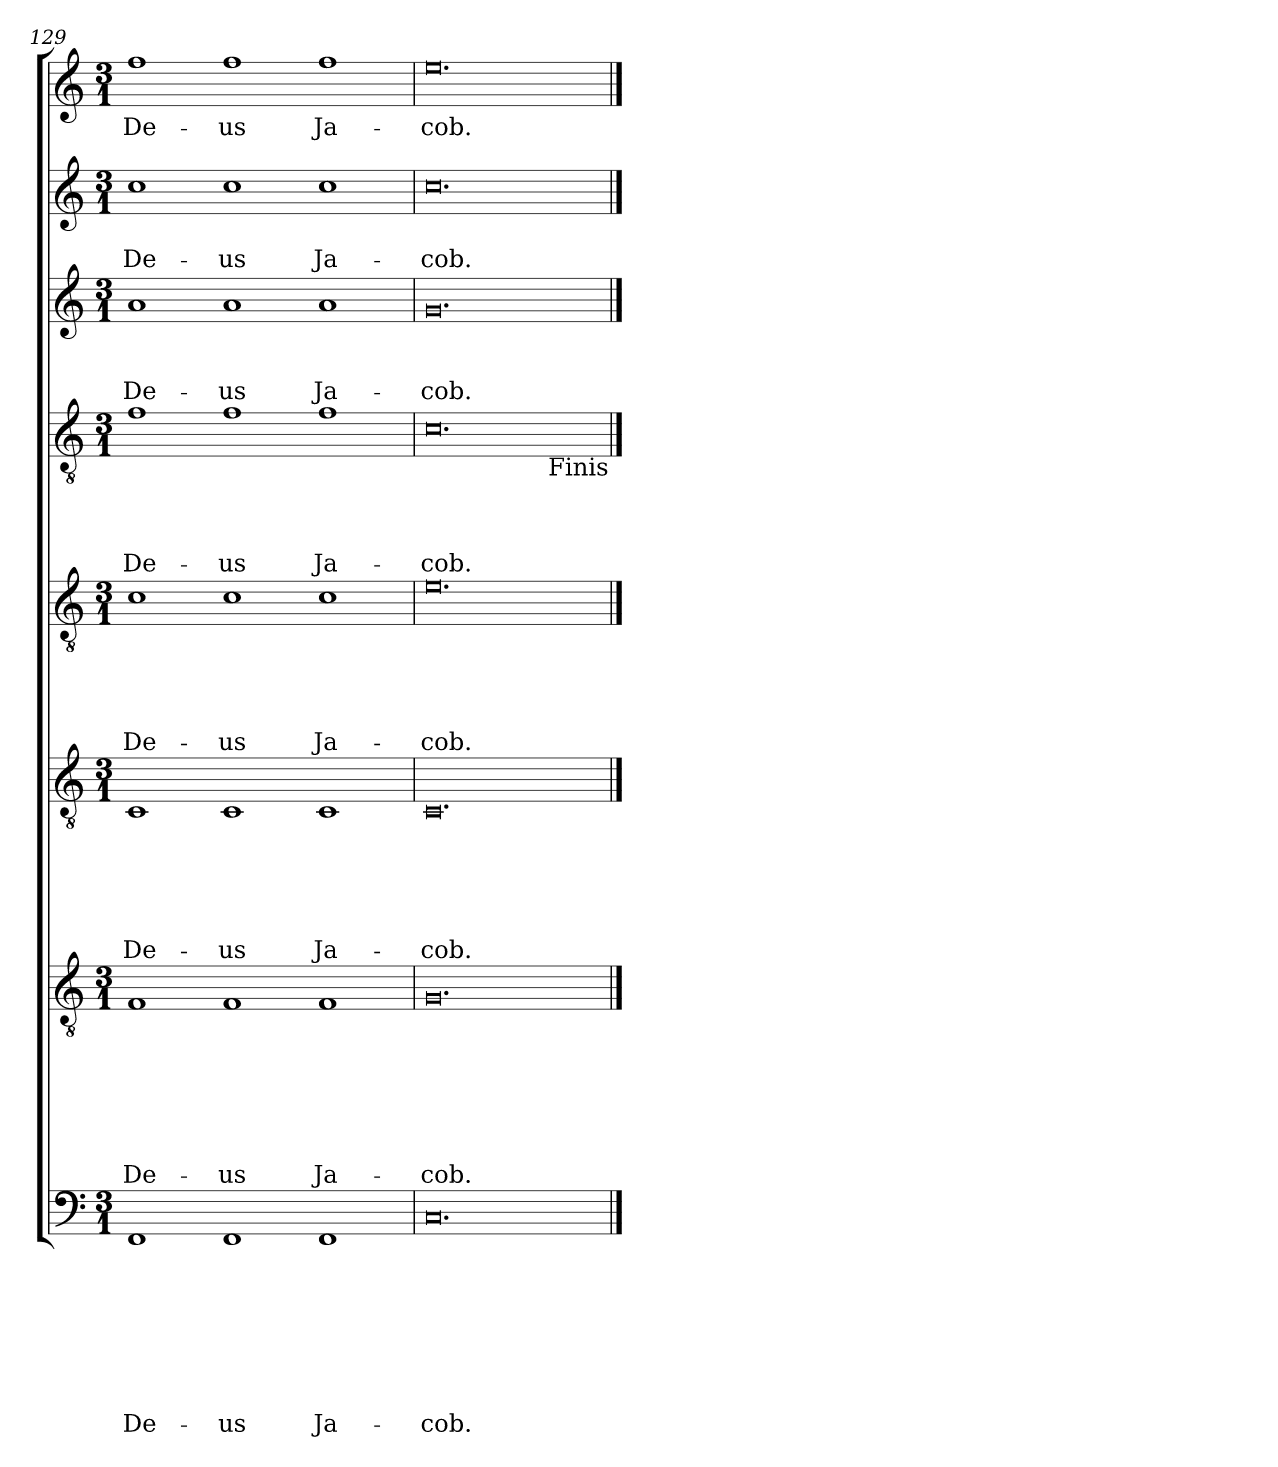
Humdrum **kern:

**kern	**text	**text	**text	**text	**text	**text	**text	**text	**kern	**text	**text	**text	**text	**text	**text	**text	**kern	**text	**text	**text	**text	**text	**text	**kern	**text	**text	**text	**text	**text	**kern	**text	**text	**text	**text	**kern	**text	**text	**text	**kern	**text	**text	**kern	**text
*part8	*part8	*part8	*part8	*part8	*part8	*part8	*part8	*part8	*part7	*part7	*part7	*part7	*part7	*part7	*part7	*part7	*part6	*part6	*part6	*part6	*part6	*part6	*part6	*part5	*part5	*part5	*part5	*part5	*part5	*part4	*part4	*part4	*part4	*part4	*part3	*part3	*part3	*part3	*part2	*part2	*part2	*part1	*part1
*staff8	*staff8	*staff8	*staff8	*staff8	*staff8	*staff8	*staff8	*staff8	*staff7	*staff7	*staff7	*staff7	*staff7	*staff7	*staff7	*staff7	*staff6	*staff6	*staff6	*staff6	*staff6	*staff6	*staff6	*staff5	*staff5	*staff5	*staff5	*staff5	*staff5	*staff4	*staff4	*staff4	*staff4	*staff4	*staff3	*staff3	*staff3	*staff3	*staff2	*staff2	*staff2	*staff1	*staff1
*clefF4	*	*	*	*	*	*	*	*	*clefGv2	*	*	*	*	*	*	*	*clefGv2	*	*	*	*	*	*	*clefGv2	*	*	*	*	*	*clefGv2	*	*	*	*	*clefG2	*	*	*	*clefG2	*	*	*clefG2	*
*k[]	*	*	*	*	*	*	*	*	*k[]	*	*	*	*	*	*	*	*k[]	*	*	*	*	*	*	*k[]	*	*	*	*	*	*k[]	*	*	*	*	*k[]	*	*	*	*k[]	*	*	*k[]	*
*C:	*	*	*	*	*	*	*	*	*C:	*	*	*	*	*	*	*	*C:	*	*	*	*	*	*	*C:	*	*	*	*	*	*C:	*	*	*	*	*C:	*	*	*	*C:	*	*	*C:	*
*M3/1	*	*	*	*	*	*	*	*	*M3/1	*	*	*	*	*	*	*	*M3/1	*	*	*	*	*	*	*M3/1	*	*	*	*	*	*M3/1	*	*	*	*	*M3/1	*	*	*	*M3/1	*	*	*M3/1	*
=129	=129	=129	=129	=129	=129	=129	=129	=129	=129	=129	=129	=129	=129	=129	=129	=129	=129	=129	=129	=129	=129	=129	=129	=129	=129	=129	=129	=129	=129	=129	=129	=129	=129	=129	=129	=129	=129	=129	=129	=129	=129	=129	=129
!	!	!	!	!	!	!	!	!LO:LY:b	!	!	!	!	!	!	!	!LO:LY:b	!	!	!	!	!	!	!LO:LY:b	!	!	!	!	!	!LO:LY:b	!	!	!	!	!LO:LY:b	!	!	!	!LO:LY:b	!	!	!LO:LY:b	!	!LO:LY:b
1FF	.	.	.	.	.	.	.	De-	1F	.	.	.	.	.	.	De-	1C	.	.	.	.	.	De-	1c	.	.	.	.	De-	1f	.	.	.	De-	1a	.	.	De-	1cc	.	De-	1ff	De-
!	!	!	!	!	!	!	!	!LO:LY:b	!	!	!	!	!	!	!	!LO:LY:b	!	!	!	!	!	!	!LO:LY:b	!	!	!	!	!	!LO:LY:b	!	!	!	!	!LO:LY:b	!	!	!	!LO:LY:b	!	!	!LO:LY:b	!	!LO:LY:b
1FF	.	.	.	.	.	.	.	-us	1F	.	.	.	.	.	.	-us	1C	.	.	.	.	.	-us	1c	.	.	.	.	-us	1f	.	.	.	-us	1a	.	.	-us	1cc	.	-us	1ff	-us
!	!	!	!	!	!	!	!	!LO:LY:b	!	!	!	!	!	!	!	!LO:LY:b	!	!	!	!	!	!	!LO:LY:b	!	!	!	!	!	!LO:LY:b	!	!	!	!	!LO:LY:b	!	!	!	!LO:LY:b	!	!	!LO:LY:b	!	!LO:LY:b
1FF	.	.	.	.	.	.	.	Ja-	1F	.	.	.	.	.	.	Ja-	1C	.	.	.	.	.	Ja-	1c	.	.	.	.	Ja-	1f	.	.	.	Ja-	1a	.	.	Ja-	1cc	.	Ja-	1ff	Ja-
=130	=130	=130	=130	=130	=130	=130	=130	=130	=130	=130	=130	=130	=130	=130	=130	=130	=130	=130	=130	=130	=130	=130	=130	=130	=130	=130	=130	=130	=130	=130	=130	=130	=130	=130	=130	=130	=130	=130	=130	=130	=130	=130	=130
!	!	!	!	!	!	!	!	!LO:LY:b	!	!	!	!	!	!	!	!LO:LY:b	!	!	!	!	!	!	!LO:LY:b	!	!	!	!	!	!LO:LY:b	!	!	!	!	!LO:LY:b	!	!	!	!LO:LY:b	!	!	!LO:LY:b	!	!LO:LY:b
0.C	.	.	.	.	.	.	.	-cob.	0.G	.	.	.	.	.	.	-cob.	0.C	.	.	.	.	.	-cob.	0.e	.	.	.	.	-cob.	0.c	.	.	.	-cob.	0.g	.	.	-cob.	0.cc	.	-cob.	0.ee	-cob.
!	!	!	!	!	!	!	!	!	!	!	!	!	!	!	!	!	!	!	!	!	!	!	!	!	!	!	!	!	!	!LO:TX:b:t=Finis	!	!	!	!	!	!	!	!	!	!	!	!	!
==	==	==	==	==	==	==	==	==	==	==	==	==	==	==	==	==	==	==	==	==	==	==	==	==	==	==	==	==	==	==	==	==	==	==	==	==	==	==	==	==	==	==	==
*-	*-	*-	*-	*-	*-	*-	*-	*-	*-	*-	*-	*-	*-	*-	*-	*-	*-	*-	*-	*-	*-	*-	*-	*-	*-	*-	*-	*-	*-	*-	*-	*-	*-	*-	*-	*-	*-	*-	*-	*-	*-	*-	*-
